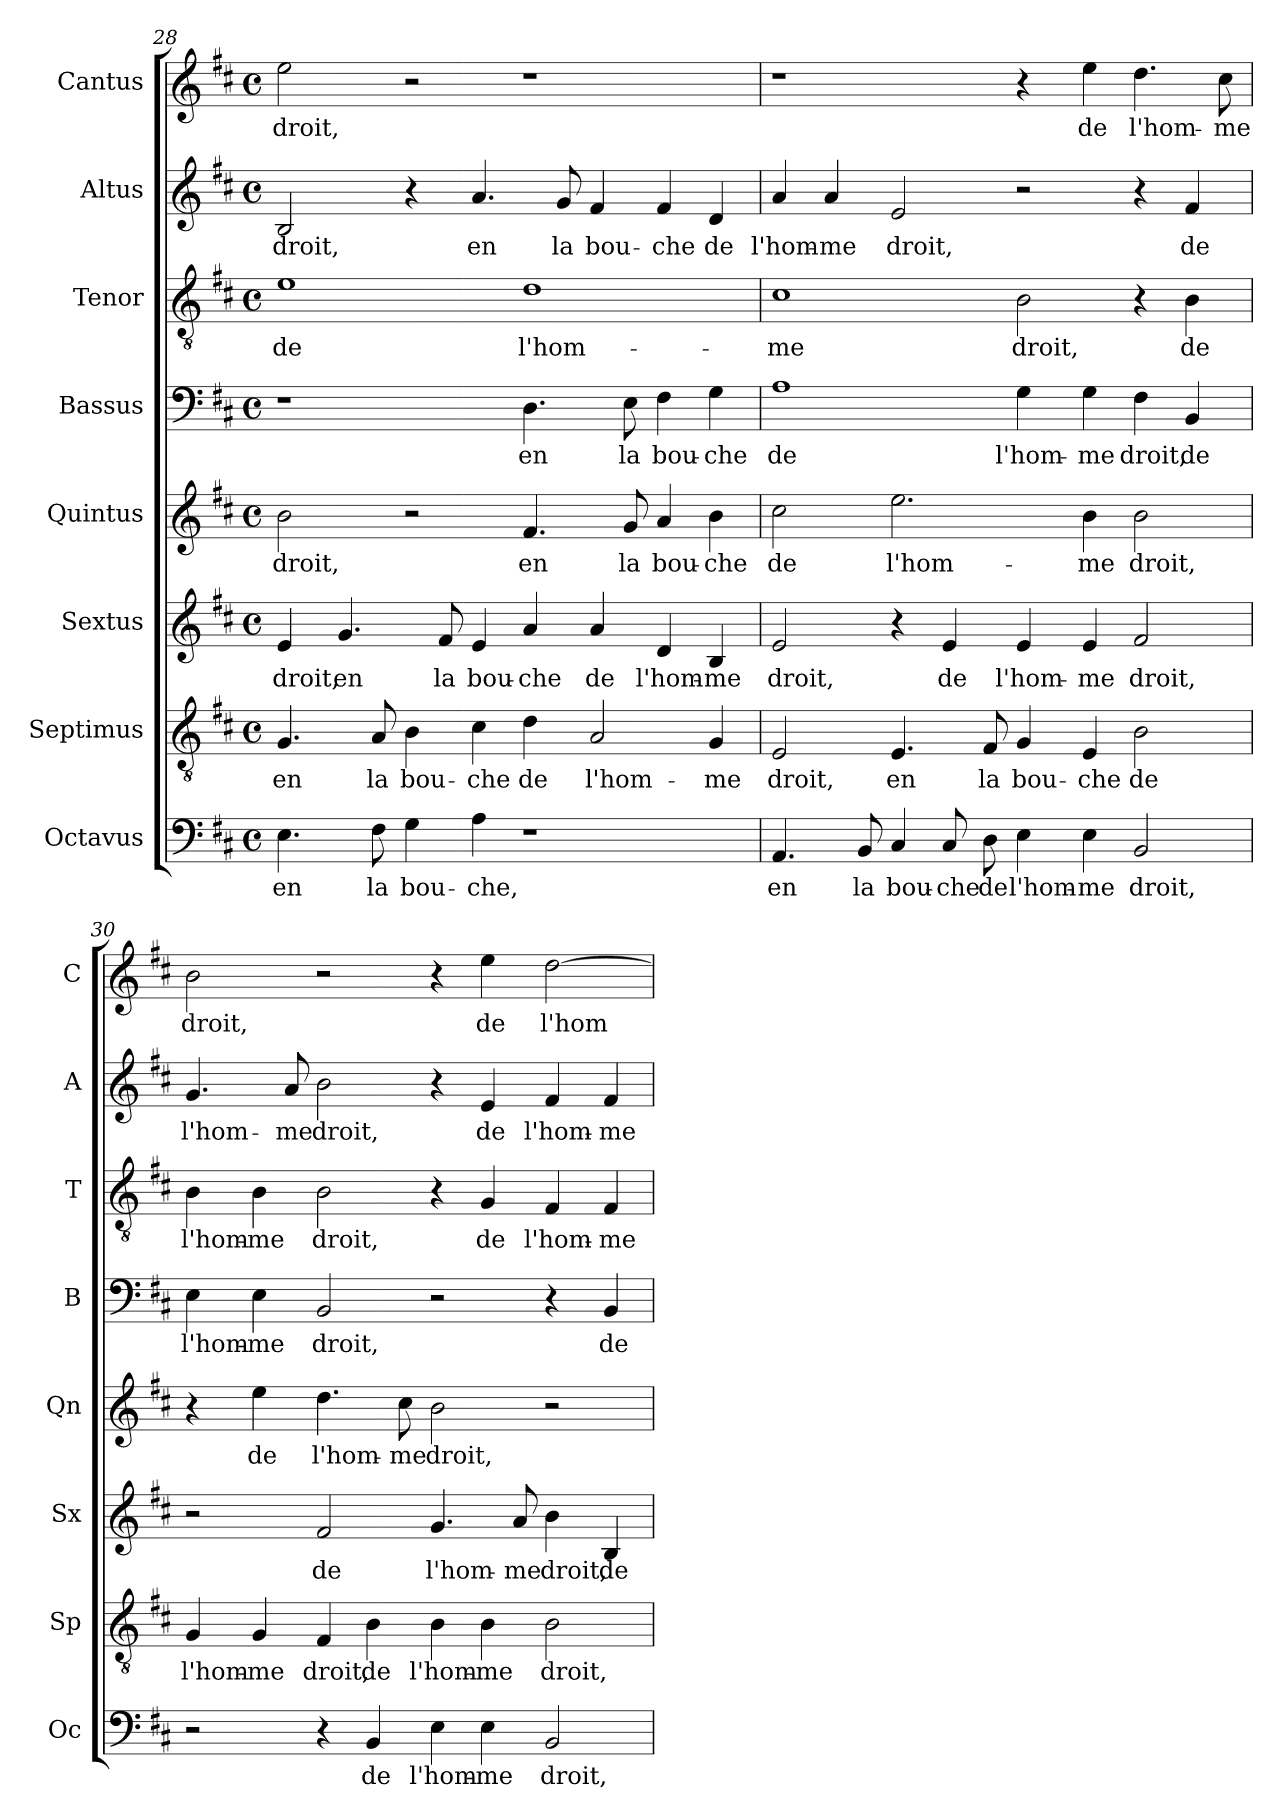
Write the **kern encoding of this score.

**kern	**text	**kern	**text	**kern	**text	**kern	**text	**kern	**text	**kern	**text	**kern	**text	**kern	**text
*part8	*part8	*part7	*part7	*part6	*part6	*part5	*part5	*part4	*part4	*part3	*part3	*part2	*part2	*part1	*part1
*staff8	*staff8	*staff7	*staff7	*staff6	*staff6	*staff5	*staff5	*staff4	*staff4	*staff3	*staff3	*staff2	*staff2	*staff1	*staff1
*I"Octavus	*	*I"Septimus	*	*I"Sextus	*	*I"Quintus	*	*I"Bassus	*	*I"Tenor	*	*I"Altus	*	*I"Cantus	*
*I'Oc	*	*I'Sp	*	*I'Sx	*	*I'Qn	*	*I'B	*	*I'T	*	*I'A	*	*I'C	*
!!LO:PB:g=z
*clefF4	*	*clefGv2	*	*clefG2	*	*clefG2	*	*clefF4	*	*clefGv2	*	*clefG2	*	*clefG2	*
*k[f#c#]	*	*k[f#c#]	*	*k[f#c#]	*	*k[f#c#]	*	*k[f#c#]	*	*k[f#c#]	*	*k[f#c#]	*	*k[f#c#]	*
*D:	*	*D:	*	*D:	*	*D:	*	*D:	*	*D:	*	*D:	*	*D:	*
*M4/4	*	*M4/4	*	*M4/4	*	*M4/4	*	*M4/4	*	*M4/4	*	*M4/4	*	*M4/4	*
*met(c)	*	*met(c)	*	*met(c)	*	*met(c)	*	*met(c)	*	*met(c)	*	*met(c)	*	*met(c)	*
=28	=28	=28	=28	=28	=28	=28	=28	=28	=28	=28	=28	=28	=28	=28	=28
!	!LO:LY:b	!	!LO:LY:b	!	!LO:LY:b	!	!LO:LY:b	!	!	!	!LO:LY:b	!	!LO:LY:b	!	!LO:LY:b
4.E\	en	4.G/	en	4e/	droit,	2b\	droit,	1r	.	1e	de	2B/	droit,	2ee\	droit,
!	!	!	!	!	!LO:LY:b	!	!	!	!	!	!	!	!	!	!
.	.	.	.	4.g/	en	.	.	.	.	.	.	.	.	.	.
!	!LO:LY:b	!	!LO:LY:b	!	!	!	!	!	!	!	!	!	!	!	!
8F#\	la	8A/	la	.	.	.	.	.	.	.	.	.	.	.	.
!	!LO:LY:b	!	!LO:LY:b	!	!	!	!	!	!	!	!	!	!	!	!
4G\	bou-	4B\	bou-	.	.	2r	.	.	.	.	.	4r	.	2r	.
!	!	!	!	!	!LO:LY:b	!	!	!	!	!	!	!	!	!	!
.	.	.	.	8f#/	la	.	.	.	.	.	.	.	.	.	.
!	!LO:LY:b	!	!LO:LY:b	!	!LO:LY:b	!	!	!	!	!	!	!	!LO:LY:b	!	!
4A\	-che,	4c#\	-che	4e/	bou-	.	.	.	.	.	.	4.a/	en	.	.
!	!	!	!LO:LY:b	!	!LO:LY:b	!	!LO:LY:b	!	!LO:LY:b	!	!LO:LY:b	!	!	!	!
1r	.	4d\	de	4a/	-che	4.f#/	en	4.D\	en	1d	l'hom-	.	.	1r	.
!	!	!	!	!	!	!	!	!	!	!	!	!	!LO:LY:b	!	!
.	.	.	.	.	.	.	.	.	.	.	.	8g/	la	.	.
!	!	!	!LO:LY:b	!	!LO:LY:b	!	!	!	!	!	!	!	!LO:LY:b	!	!
.	.	2A/	l'hom-	4a/	de	.	.	.	.	.	.	4f#/	bou-	.	.
!	!	!	!	!	!	!	!LO:LY:b	!	!LO:LY:b	!	!	!	!	!	!
.	.	.	.	.	.	8g/	la	8E\	la	.	.	.	.	.	.
!	!	!	!	!	!LO:LY:b	!	!LO:LY:b	!	!LO:LY:b	!	!	!	!LO:LY:b	!	!
.	.	.	.	4d/	l'hom-	4a/	bou-	4F#\	bou-	.	.	4f#/	-che	.	.
!	!	!	!LO:LY:b	!	!LO:LY:b	!	!LO:LY:b	!	!LO:LY:b	!	!	!	!LO:LY:b	!	!
.	.	4G/	-me	4B/	-me	4b\	-che	4G\	-che	.	.	4d/	de	.	.
=29	=29	=29	=29	=29	=29	=29	=29	=29	=29	=29	=29	=29	=29	=29	=29
!	!LO:LY:b	!	!LO:LY:b	!	!LO:LY:b	!	!LO:LY:b	!	!LO:LY:b	!	!LO:LY:b	!	!LO:LY:b	!	!
4.AA/	en	2E/	droit,	2e/	droit,	2cc#\	de	1A	de	1c#	-me	4a/	l'hom-	1r	.
!	!	!	!	!	!	!	!	!	!	!	!	!	!LO:LY:b	!	!
.	.	.	.	.	.	.	.	.	.	.	.	4a/	-me	.	.
!	!LO:LY:b	!	!	!	!	!	!	!	!	!	!	!	!	!	!
8BB/	la	.	.	.	.	.	.	.	.	.	.	.	.	.	.
!	!LO:LY:b	!	!LO:LY:b	!	!	!	!LO:LY:b	!	!	!	!	!	!LO:LY:b	!	!
4C#/	bou-	4.E/	en	4r	.	2.ee\	l'hom-	.	.	.	.	2e/	droit,	.	.
!	!LO:LY:b	!	!	!	!LO:LY:b	!	!	!	!	!	!	!	!	!	!
8C#/	-che	.	.	4e/	de	.	.	.	.	.	.	.	.	.	.
!	!LO:LY:b	!	!LO:LY:b	!	!	!	!	!	!	!	!	!	!	!	!
8D\	de	8F#/	la	.	.	.	.	.	.	.	.	.	.	.	.
!	!LO:LY:b	!	!LO:LY:b	!	!LO:LY:b	!	!	!	!LO:LY:b	!	!LO:LY:b	!	!	!	!
4E\	l'hom-	4G/	bou-	4e/	l'hom-	.	.	4G\	l'hom-	2B\	droit,	2r	.	4r	.
!	!LO:LY:b	!	!LO:LY:b	!	!LO:LY:b	!	!LO:LY:b	!	!LO:LY:b	!	!	!	!	!	!LO:LY:b
4E\	-me	4E/	-che	4e/	-me	4b\	-me	4G\	-me	.	.	.	.	4ee\	de
!	!LO:LY:b	!	!LO:LY:b	!	!LO:LY:b	!	!LO:LY:b	!	!LO:LY:b	!	!	!	!	!	!LO:LY:b
2BB/	droit,	2B\	de	2f#/	droit,	2b\	droit,	4F#\	droit,	4r	.	4r	.	4.dd\	l'hom-
!	!	!	!	!	!	!	!	!	!LO:LY:b	!	!LO:LY:b	!	!LO:LY:b	!	!
.	.	.	.	.	.	.	.	4BB/	de	4B\	de	4f#/	de	.	.
!	!	!	!	!	!	!	!	!	!	!	!	!	!	!	!LO:LY:b
.	.	.	.	.	.	.	.	.	.	.	.	.	.	8cc#\	-me
=30	=30	=30	=30	=30	=30	=30	=30	=30	=30	=30	=30	=30	=30	=30	=30
!	!	!	!LO:LY:b	!	!	!	!	!	!LO:LY:b	!	!LO:LY:b	!	!LO:LY:b	!	!LO:LY:b
2r	.	4G/	l'hom-	2r	.	4r	.	4E\	l'hom-	4B\	l'hom-	4.g/	l'hom-	2b\	droit,
!	!	!	!LO:LY:b	!	!	!	!LO:LY:b	!	!LO:LY:b	!	!LO:LY:b	!	!	!	!
.	.	4G/	-me	.	.	4ee\	de	4E\	-me	4B\	-me	.	.	.	.
!	!	!	!	!	!	!	!	!	!	!	!	!	!LO:LY:b	!	!
.	.	.	.	.	.	.	.	.	.	.	.	8a/	-me	.	.
!	!	!	!LO:LY:b	!	!LO:LY:b	!	!LO:LY:b	!	!LO:LY:b	!	!LO:LY:b	!	!LO:LY:b	!	!
4r	.	4F#/	droit,	2f#/	de	4.dd\	l'hom-	2BB/	droit,	2B\	droit,	2b\	droit,	2r	.
!	!LO:LY:b	!	!LO:LY:b	!	!	!	!	!	!	!	!	!	!	!	!
4BB/	de	4B\	de	.	.	.	.	.	.	.	.	.	.	.	.
!	!	!	!	!	!	!	!LO:LY:b	!	!	!	!	!	!	!	!
.	.	.	.	.	.	8cc#\	-me	.	.	.	.	.	.	.	.
!	!LO:LY:b	!	!LO:LY:b	!	!LO:LY:b	!	!LO:LY:b	!	!	!	!	!	!	!	!
4E\	l'hom-	4B\	l'hom-	4.g/	l'hom-	2b\	droit,	2r	.	4r	.	4r	.	4r	.
!	!LO:LY:b	!	!LO:LY:b	!	!	!	!	!	!	!	!LO:LY:b	!	!LO:LY:b	!	!LO:LY:b
4E\	-me	4B\	-me	.	.	.	.	.	.	4G/	de	4e/	de	4ee\	de
!	!	!	!	!	!LO:LY:b	!	!	!	!	!	!	!	!	!	!
.	.	.	.	8a/	-me	.	.	.	.	.	.	.	.	.	.
!	!LO:LY:b	!	!LO:LY:b	!	!LO:LY:b	!	!	!	!	!	!LO:LY:b	!	!LO:LY:b	!	!LO:LY:b
2BB/	droit,	2B\	droit,	4b\	droit,	2r	.	4r	.	4F#/	l'hom-	4f#/	l'hom-	[2dd\	l'hom-
!	!	!	!	!	!LO:LY:b	!	!	!	!LO:LY:b	!	!LO:LY:b	!	!LO:LY:b	!	!
.	.	.	.	4B/	de	.	.	4BB/	de	4F#/	-me	4f#/	-me	.	.
=	=	=	=	=	=	=	=	=	=	=	=	=	=	=	=
*-	*-	*-	*-	*-	*-	*-	*-	*-	*-	*-	*-	*-	*-	*-	*-
